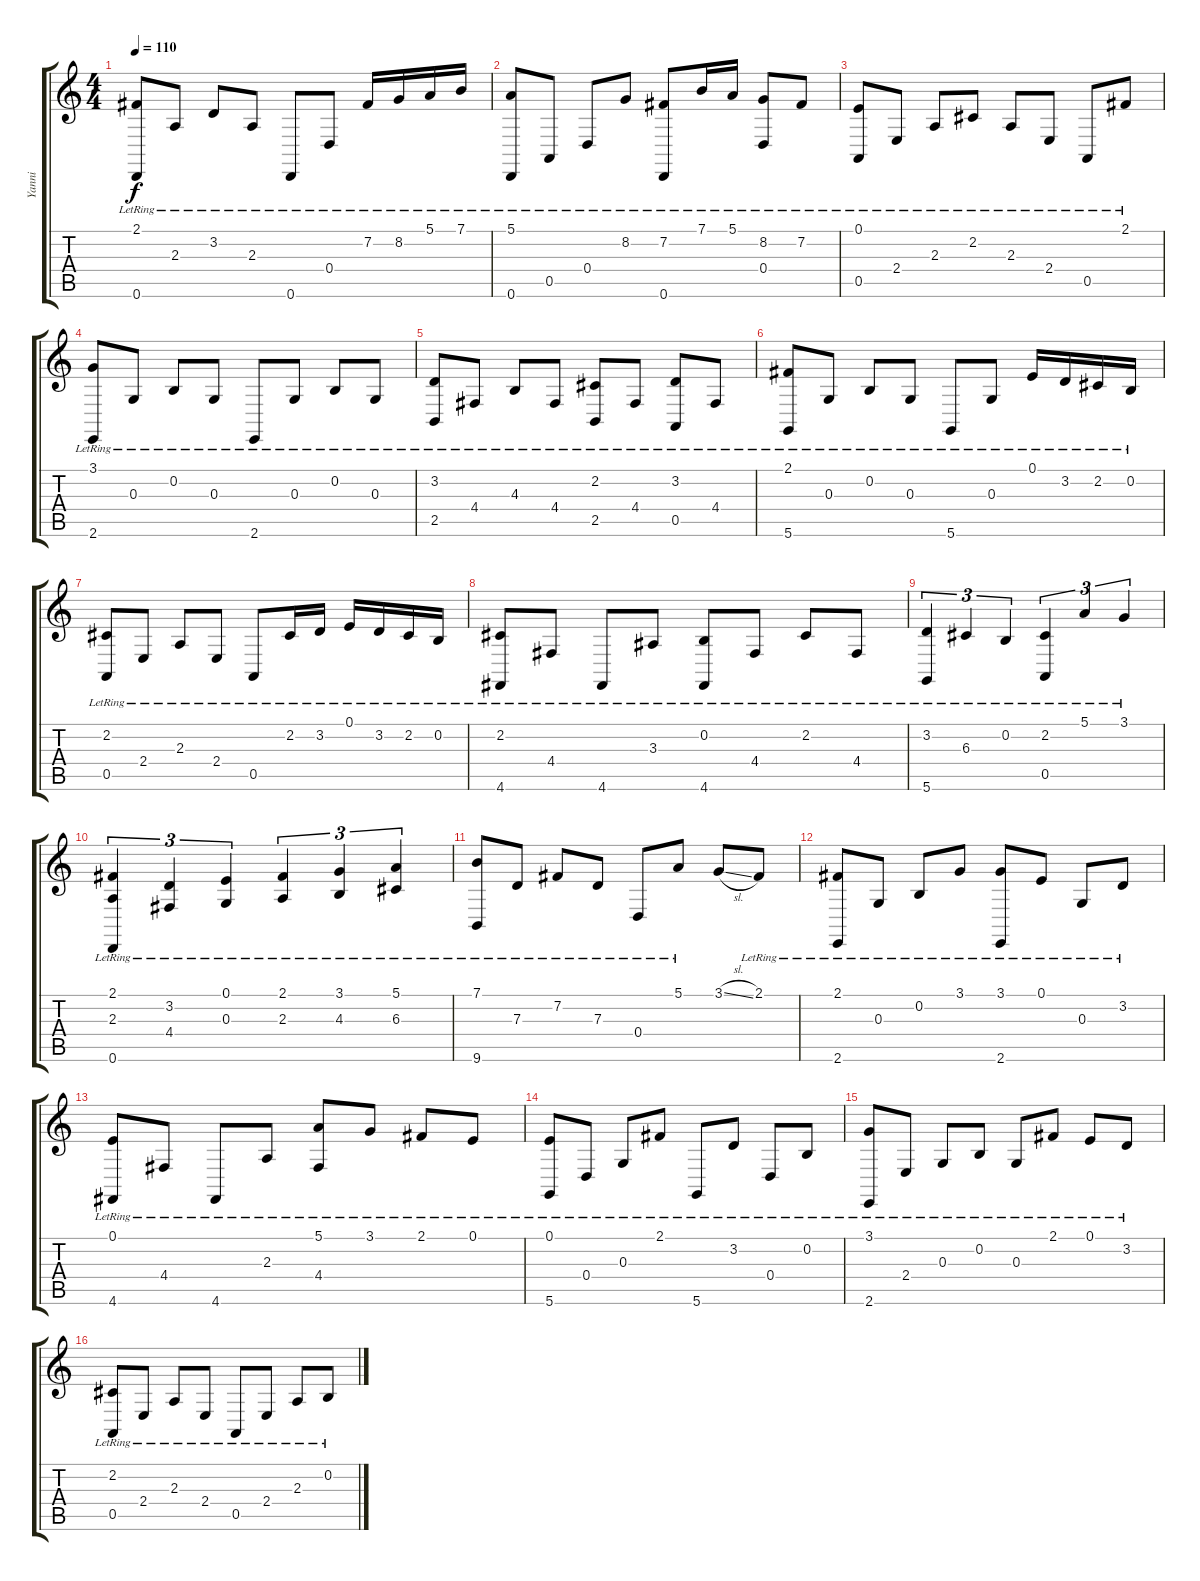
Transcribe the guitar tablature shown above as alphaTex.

\track ("Yanni" "Yanni") {instrument acousticgrandpiano}
\staff {score tabs}
\tuning (E4 B3 G3 D3 A2 D2) {hide}
\ts (4 4)
\tempo 110
\clef g2
\ks c
(2.1{lr} 0.6{lr}).8{dy f} 2.3{lr}.8 3.2{lr}.8 2.3{lr}.8 0.6{lr}.8 0.4{lr}.8 7.2{lr}.16 8.2{lr}.16 5.1{lr}.16 7.1{lr}.16 |
(5.1{lr} 0.6{lr}).8 0.5{lr}.8 0.4{lr}.8 8.2{lr}.8 (7.2{lr} 0.6{lr}).8 7.1{lr}.16 5.1{lr}.16 (8.2{lr} 0.4{lr}).8 7.2{lr}.8 |
(0.1{lr} 0.5{lr}).8 2.4{lr}.8 2.3{lr}.8 2.2{lr}.8 2.3{lr}.8 2.4{lr}.8 0.5{lr}.8 2.1{lr}.8 |
(3.1{lr} 2.6{lr}).8 0.3{lr}.8 0.2{lr}.8 0.3{lr}.8 2.6{lr}.8 0.3{lr}.8 0.2{lr}.8 0.3{lr}.8 |
(3.2{lr} 2.5{lr}).8 4.4{lr}.8 4.3{lr}.8 4.4{lr}.8 (2.2{lr} 2.5{lr}).8 4.4{lr}.8 (3.2{lr} 0.5{lr}).8 4.4{lr}.8 |
(2.1{lr} 5.6{lr}).8 0.3{lr}.8 0.2{lr}.8 0.3{lr}.8 5.6{lr}.8 0.3{lr}.8 0.1{lr}.16 3.2{lr}.16 2.2{lr}.16 0.2{lr}.16 |
(2.2{lr} 0.5{lr}).8 2.4{lr}.8 2.3{lr}.8 2.4{lr}.8 0.5{lr}.8 2.2{lr}.16 3.2{lr}.16 0.1{lr}.16 3.2{lr}.16 2.2{lr}.16 0.2{lr}.16 |
(2.2{lr} 4.6{lr}).8 4.4{lr}.8 4.6{lr}.8 3.3{lr}.8 (0.2{lr} 4.6{lr}).8 4.4{lr}.8 2.2{lr}.8 4.4{lr}.8 |
(3.2{lr} 5.6{lr}).4{tu (3 2)} 6.3{lr}.4{tu (3 2)} 0.2{lr}.4{tu (3 2)} (2.2{lr} 0.5{lr}).4{tu (3 2)} 5.1{lr}.4{tu (3 2)} 3.1{lr}.4{tu (3 2)} |
(2.1{lr} 2.3{lr} 0.6{lr}).4{tu (3 2)} (3.2{lr} 4.4{lr}).4{tu (3 2)} (0.1{lr} 0.3{lr}).4{tu (3 2)} (2.1{lr} 2.3{lr}).4{tu (3 2)} (3.1{lr} 4.3{lr}).4{tu (3 2)} (5.1{lr} 6.3{lr}).4{tu (3 2)} |
(7.1{lr} 9.6{lr}).8 7.3{lr}.8 7.2{lr}.8 7.3{lr}.8 0.4{lr}.8 5.1{lr}.8 3.1{sl}.8 2.1{lr}.8 |
(2.1{lr} 2.6{lr}).8 0.3{lr}.8 0.2{lr}.8 3.1{lr}.8 (3.1{lr} 2.6{lr}).8 0.1{lr}.8 0.3{lr}.8 3.2{lr}.8 |
(0.1{lr} 4.6{lr}).8 4.4{lr}.8 4.6{lr}.8 2.3{lr}.8 (5.1{lr} 4.4{lr}).8 3.1{lr}.8 2.1{lr}.8 0.1{lr}.8 |
(0.1{lr} 5.6{lr}).8 0.4{lr}.8 0.3{lr}.8 2.1{lr}.8 5.6{lr}.8 3.2{lr}.8 0.4{lr}.8 0.2{lr}.8 |
(3.1{lr} 2.6{lr}).8 2.4{lr}.8 0.3{lr}.8 0.2{lr}.8 0.3{lr}.8 2.1{lr}.8 0.1{lr}.8 3.2{lr}.8 |
(2.2{lr} 0.5{lr}).8 2.4{lr}.8 2.3{lr}.8 2.4{lr}.8 0.5{lr}.8 2.4{lr}.8 2.3{lr}.8 0.2{lr}.8
